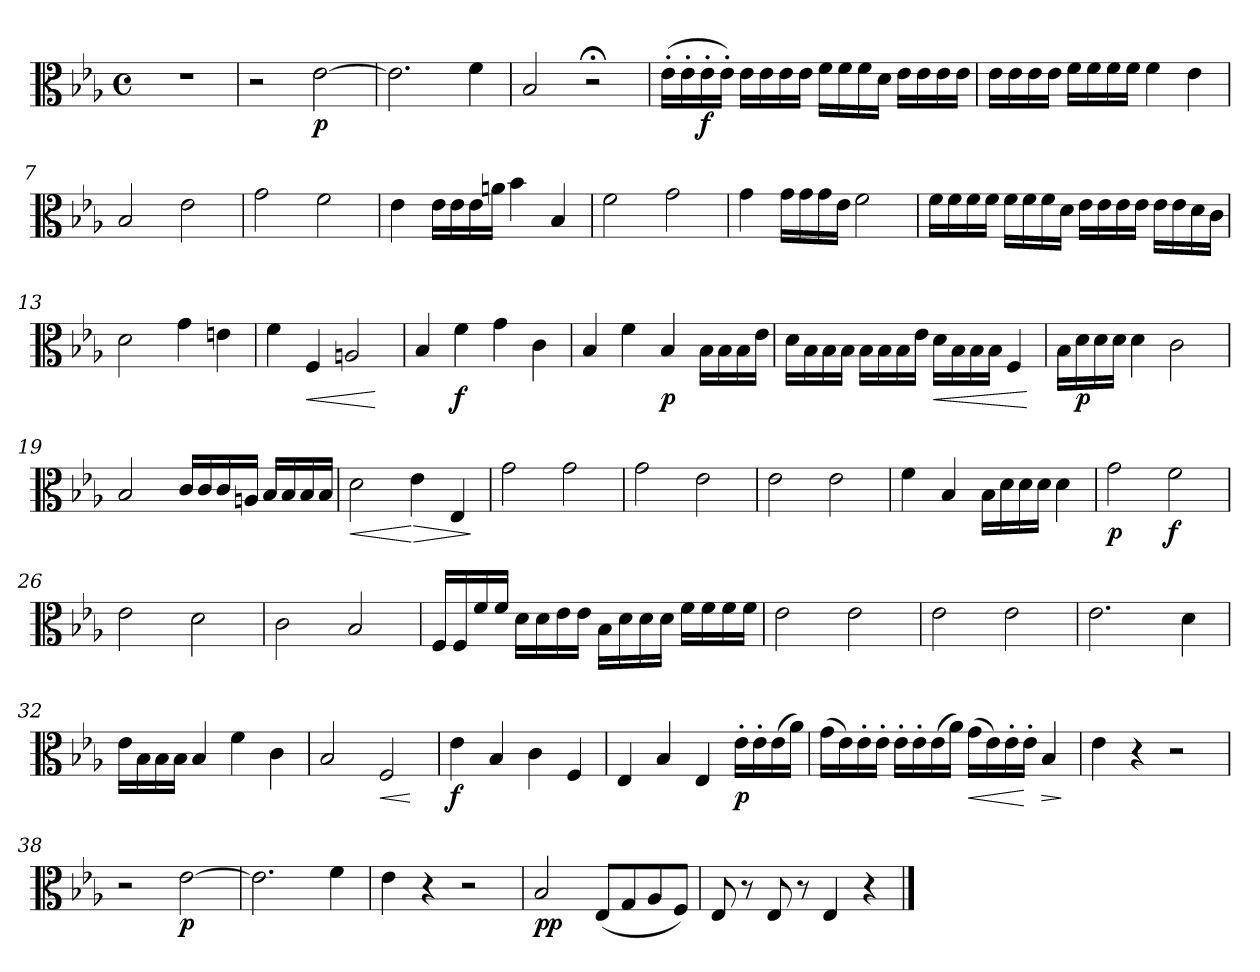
**kern	**dynam
*part1	*part1
*staff1	*staff1
*clefC3	*
*k[b-e-a-]	*
*E-:	*
*M4/4	*
*met(c)	*
=1	=1
1r	.
=2	=2
2r	.
!	!LO:DY:b
[2e-\	p
=3	=3
2.e-\]	.
4f\	.
=4	=4
2B-/	.
2r;<	.
=5	=5
(>16e-'\LL	.
16e-'\	.
!	!LO:DY:b
16e-'\	f
16e-'\JJ)	.
16e-\LL	.
16e-\	.
16e-\	.
16e-\JJ	.
16f\LL	.
16f\	.
16f\	.
16d\JJ	.
16e-\LL	.
16e-\	.
16e-\	.
16e-\JJ	.
=6	=6
16e-\LL	.
16e-\	.
16e-\	.
16e-\JJ	.
16f\LL	.
16f\	.
16f\	.
16f\JJ	.
4f\	.
4e-\	.
!!LO:LB:g=z
=7	=7
2B-/	.
2e-\	.
=8	=8
2g\	.
2f\	.
=9	=9
4e-\	.
16e-\LL	.
16e-\	.
16e-\	.
16an\JJ	.
4b-\	.
4B-/	.
=10	=10
2f\	.
2g\	.
=11	=11
4g\	.
16g\LL	.
16g\	.
16g\	.
16e-\JJ	.
2f\	.
=12	=12
16f\LL	.
16f\	.
16f\	.
16f\JJ	.
16f\LL	.
16f\	.
16f\	.
16d\JJ	.
16e-\LL	.
16e-\	.
16e-\	.
16e-\JJ	.
16e-\LL	.
16e-\	.
16d\	.
16c\JJ	.
!!LO:LB:g=z
=13	=13
2d\	.
4g\	.
4en\	.
=14	=14
4f\	.
!	!LO:HP:b
4F/	<
2An/	.
.	[
=15	=15
4B-/	.
!	!LO:DY:b
4f\	f
4g\	.
4c\	.
=16	=16
4B-/	.
4f\	.
!	!LO:DY:b
4B-/	p
16B-\LL	.
16B-\	.
16B-\	.
16e-\JJ	.
=17	=17
16d\LL	.
16B-\	.
16B-\	.
16B-\JJ	.
16B-\LL	.
16B-\	.
16B-\	.
16e-\JJ	.
!	!LO:HP:b
16d\LL	<
16B-\	.
16B-\	.
16B-\JJ	.
4F/	.
.	[
=18	=18
16B-\LL	.
!	!LO:DY:b
16d\	p
16d\	.
16d\JJ	.
4d\	.
2c\	.
!!LO:LB:g=z
=19	=19
2B-/	.
16c/LL	.
16c/	.
16c/	.
16An/JJ	.
16B-/LL	.
16B-/	.
16B-/	.
16B-/JJ	.
=20	=20
!	!LO:HP:b
2d\	<
!	!LO:HP:n=1:b
4e-\	[ >
4E-/	.
.	]
=21	=21
2g\	.
2g\	.
=22	=22
2g\	.
2e-\	.
=23	=23
2e-\	.
2e-\	.
=24	=24
4f\	.
4B-/	.
16B-\LL	.
16d\	.
16d\	.
16d\JJ	.
4d\	.
=25	=25
!	!LO:DY:b
2g\	p
!	!LO:DY:b
2f\	f
=26	=26
2e-\	.
2d\	.
=27	=27
2c\	.
2B-/	.
!!LO:LB:g=z
=28	=28
16F/LL	.
16F/	.
16f/	.
16f/JJ	.
16d\LL	.
16d\	.
16e-\	.
16e-\JJ	.
16B-\LL	.
16d\	.
16d\	.
16d\JJ	.
16f\LL	.
16f\	.
16f\	.
16f\JJ	.
=29	=29
2e-\	.
2e-\	.
=30	=30
2e-\	.
2e-\	.
=31	=31
2.e-\	.
4d\	.
=32	=32
16e-\LL	.
16B-\	.
16B-\	.
16B-\JJ	.
4B-/	.
4f\	.
4c\	.
=33	=33
2B-/	.
!	!LO:HP:b
2F/	<
.	[
=34	=34
!	!LO:DY:b
4e-\	f
4B-/	.
4c\	.
4F/	.
!!LO:LB:g=z
=35	=35
4E-/	.
4B-/	.
4E-/	.
!	!LO:DY:b
16e-'\LL	p
16e-'\	.
(16e-\	.
16a-\JJ)	.
=36	=36
(16g\LL	.
16e-\)	.
16e-'\	.
16e-'\JJ	.
16e-'\LL	.
16e-'\	.
(16e-\	.
16a-\JJ)	.
!	!LO:HP:b
(16g\LL	<
16e-\)	.
16e-'\	.
16e-'\JJ	[
!	!LO:HP:b
4B-/	>
.	]
=37	=37
4e-\	.
4r	.
2r	.
=38	=38
2r	.
!	!LO:DY:b
[2e-\	p
=39	=39
2.e-\]	.
4f\	.
=40	=40
4e-\	.
4r	.
2r	.
=41	=41
!	!LO:DY:b
2B-/	pp
(8E-/L	.
8G/	.
8A-/	.
8F/J)	.
=42	=42
8E-/	.
8r	.
8E-/	.
8r	.
4E-/	.
4r	.
==	==
*-	*-
